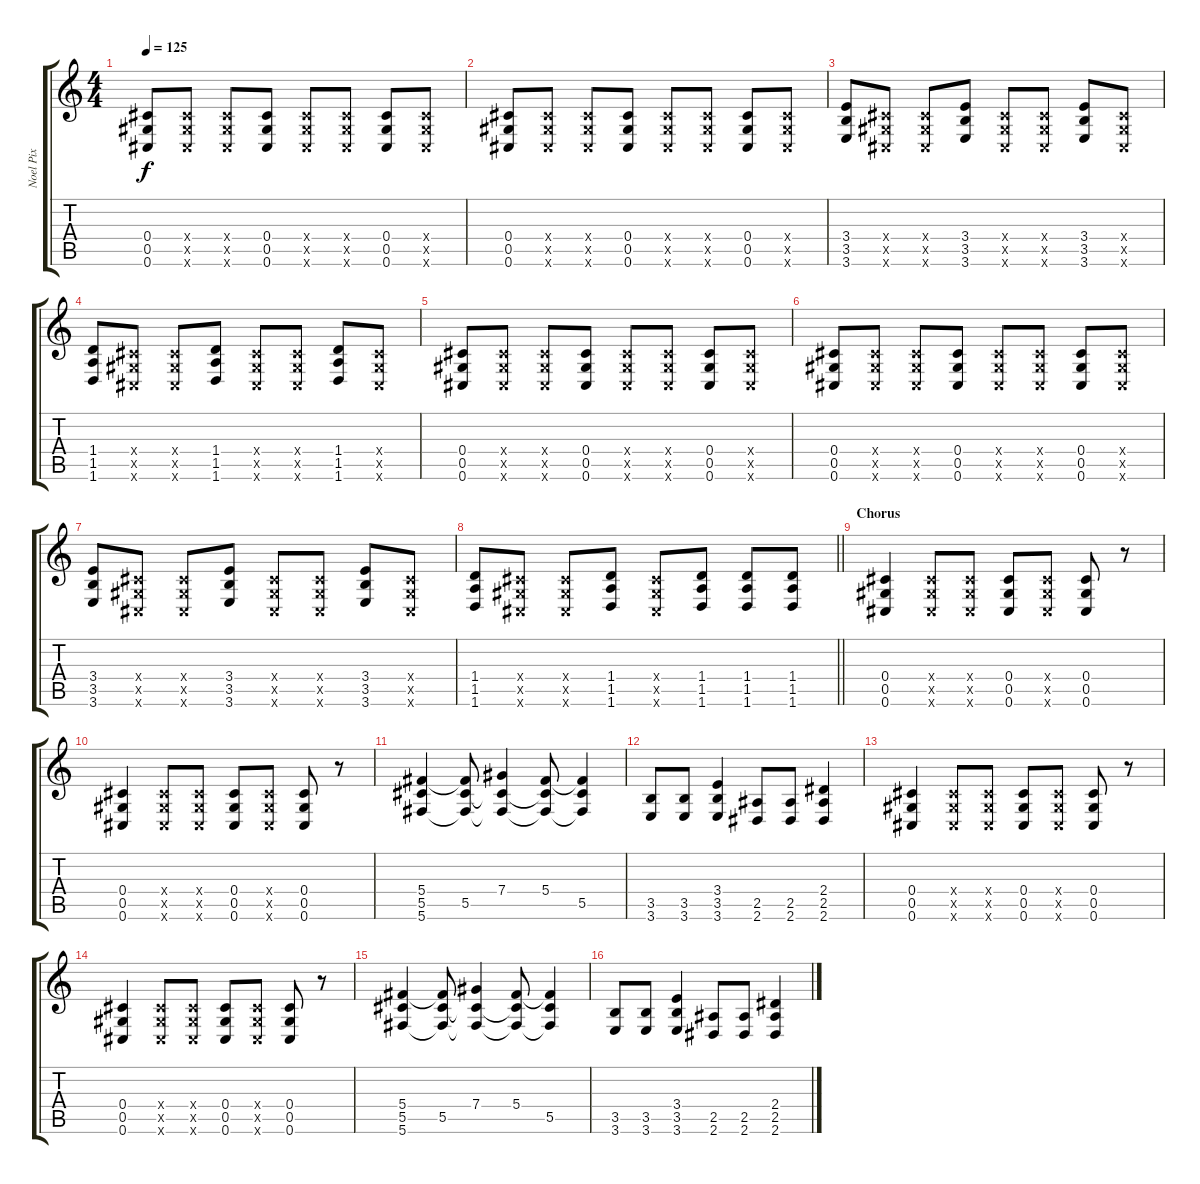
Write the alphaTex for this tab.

\track ("Noel Pix" "Noel Pix") {instrument distortionguitar}
\staff {score tabs}
\tuning (Eb4 Bb3 Gb3 Db3 Ab2 Db2) {hide}
\ts (4 4)
\tempo 125
\clef g2
\ks c
(0.4 0.5 0.6).8{dy f} (0.4{x} 0.5{x} 0.6{x}).8 (0.4{x} 0.5{x} 0.6{x}).8 (0.4 0.5 0.6).8 (0.4{x} 0.5{x} 0.6{x}).8 (0.4{x} 0.5{x} 0.6{x}).8 (0.4 0.5 0.6).8 (0.4{x} 0.5{x} 0.6{x}).8 |
(0.4 0.5 0.6).8 (0.4{x} 0.5{x} 0.6{x}).8 (0.4{x} 0.5{x} 0.6{x}).8 (0.4 0.5 0.6).8 (0.4{x} 0.5{x} 0.6{x}).8 (0.4{x} 0.5{x} 0.6{x}).8 (0.4 0.5 0.6).8 (0.4{x} 0.5{x} 0.6{x}).8 |
(3.4 3.5 3.6).8 (0.4{x} 0.5{x} 0.6{x}).8 (0.4{x} 0.5{x} 0.6{x}).8 (3.4 3.5 3.6).8 (0.4{x} 0.5{x} 0.6{x}).8 (0.4{x} 0.5{x} 0.6{x}).8 (3.4 3.5 3.6).8 (0.4{x} 0.5{x} 0.6{x}).8 |
(1.4 1.5 1.6).8 (0.4{x} 0.5{x} 0.6{x}).8 (0.4{x} 0.5{x} 0.6{x}).8 (1.4 1.5 1.6).8 (0.4{x} 0.5{x} 0.6{x}).8 (0.4{x} 0.5{x} 0.6{x}).8 (1.4 1.5 1.6).8 (0.4{x} 0.5{x} 0.6{x}).8 |
(0.4 0.5 0.6).8 (0.4{x} 0.5{x} 0.6{x}).8 (0.4{x} 0.5{x} 0.6{x}).8 (0.4 0.5 0.6).8 (0.4{x} 0.5{x} 0.6{x}).8 (0.4{x} 0.5{x} 0.6{x}).8 (0.4 0.5 0.6).8 (0.4{x} 0.5{x} 0.6{x}).8 |
(0.4 0.5 0.6).8 (0.4{x} 0.5{x} 0.6{x}).8 (0.4{x} 0.5{x} 0.6{x}).8 (0.4 0.5 0.6).8 (0.4{x} 0.5{x} 0.6{x}).8 (0.4{x} 0.5{x} 0.6{x}).8 (0.4 0.5 0.6).8 (0.4{x} 0.5{x} 0.6{x}).8 |
(3.4 3.5 3.6).8 (0.4{x} 0.5{x} 0.6{x}).8 (0.4{x} 0.5{x} 0.6{x}).8 (3.4 3.5 3.6).8 (0.4{x} 0.5{x} 0.6{x}).8 (0.4{x} 0.5{x} 0.6{x}).8 (3.4 3.5 3.6).8 (0.4{x} 0.5{x} 0.6{x}).8 |
\barLineRight lightlight
(1.4 1.5 1.6).8 (0.4{x} 0.5{x} 0.6{x}).8 (0.4{x} 0.5{x} 0.6{x}).8 (1.4 1.5 1.6).8 (0.4{x} 0.5{x} 0.6{x}).8 (1.4 1.5 1.6).8 (1.4 1.5 1.6).8 (1.4 1.5 1.6).8 |
\section ("" "Chorus")
(0.4 0.5 0.6).4 (0.4{x} 0.5{x} 0.6{x}).8 (0.4{x} 0.5{x} 0.6{x}).8 (0.4 0.5 0.6).8 (0.4{x} 0.5{x} 0.6{x}).8 (0.4 0.5 0.6).8 r.8 |
(0.4 0.5 0.6).4 (0.4{x} 0.5{x} 0.6{x}).8 (0.4{x} 0.5{x} 0.6{x}).8 (0.4 0.5 0.6).8 (0.4{x} 0.5{x} 0.6{x}).8 (0.4 0.5 0.6).8 r.8 |
(5.4 5.5 5.6).4 (5.4{t} 5.5 5.6{t}).8 (7.4 5.5{t} 5.6{t}).4 (5.4 5.5{t} 5.6{t}).8 (5.4{t} 5.5 5.6{t}).4 |
(3.5 3.6).8 (3.5 3.6).8 (3.4 3.5 3.6).4 (2.5 2.6).8 (2.5 2.6).8 (2.4 2.5 2.6).4 |
(0.4 0.5 0.6).4 (0.4{x} 0.5{x} 0.6{x}).8 (0.4{x} 0.5{x} 0.6{x}).8 (0.4 0.5 0.6).8 (0.4{x} 0.5{x} 0.6{x}).8 (0.4 0.5 0.6).8 r.8 |
(0.4 0.5 0.6).4 (0.4{x} 0.5{x} 0.6{x}).8 (0.4{x} 0.5{x} 0.6{x}).8 (0.4 0.5 0.6).8 (0.4{x} 0.5{x} 0.6{x}).8 (0.4 0.5 0.6).8 r.8 |
(5.4 5.5 5.6).4 (5.4{t} 5.5 5.6{t}).8 (7.4 5.5{t} 5.6{t}).4 (5.4 5.5{t} 5.6{t}).8 (5.4{t} 5.5 5.6{t}).4 |
(3.5 3.6).8 (3.5 3.6).8 (3.4 3.5 3.6).4 (2.5 2.6).8 (2.5 2.6).8 (2.4 2.5 2.6).4
